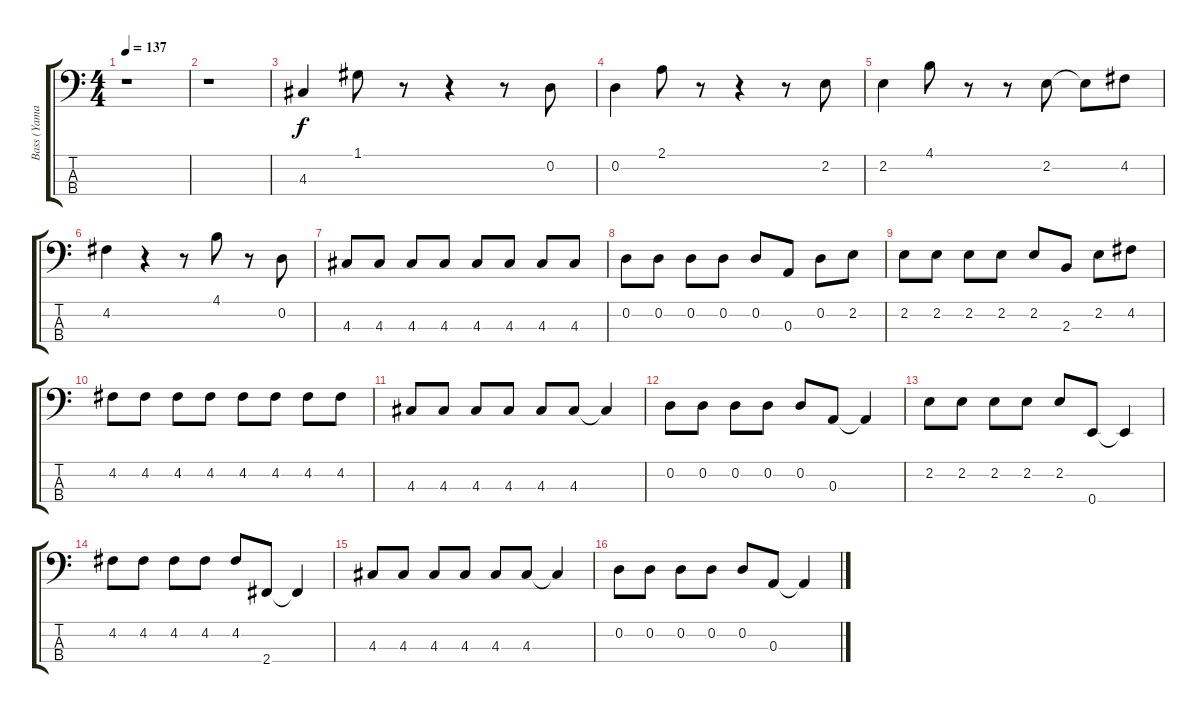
\track ("Bass (Yamada)" "Bass (Yama") {instrument electricbasspick}
\staff {score tabs}
\tuning (G2 D2 A1 E1) {hide}
\ts (4 4)
\tempo 137
\clef f4
\ks c
r.1{dy f} |
r.1 |
4.3.4 1.1.8 r.8 r.4 r.8 0.2.8 |
0.2.4 2.1.8 r.8 r.4 r.8 2.2.8 |
2.2.4 4.1.8 r.8 r.8 2.2.8 2.2{t}.8 4.2.8 |
4.2.4 r.4 r.8 4.1.8 r.8 0.2.8 |
4.3.8 4.3.8 4.3.8 4.3.8 4.3.8 4.3.8 4.3.8 4.3.8 |
0.2.8 0.2.8 0.2.8 0.2.8 0.2.8 0.3.8 0.2.8 2.2.8 |
2.2.8 2.2.8 2.2.8 2.2.8 2.2.8 2.3.8 2.2.8 4.2.8 |
4.2.8 4.2.8 4.2.8 4.2.8 4.2.8 4.2.8 4.2.8 4.2.8 |
4.3.8 4.3.8 4.3.8 4.3.8 4.3.8 4.3.8 4.3{t}.4 |
0.2.8 0.2.8 0.2.8 0.2.8 0.2.8 0.3.8 0.3{t}.4 |
2.2.8 2.2.8 2.2.8 2.2.8 2.2.8 0.4.8 0.4{t}.4 |
4.2.8 4.2.8 4.2.8 4.2.8 4.2.8 2.4.8 2.4{t}.4 |
4.3.8 4.3.8 4.3.8 4.3.8 4.3.8 4.3.8 4.3{t}.4 |
0.2.8 0.2.8 0.2.8 0.2.8 0.2.8 0.3.8 0.3{t}.4
